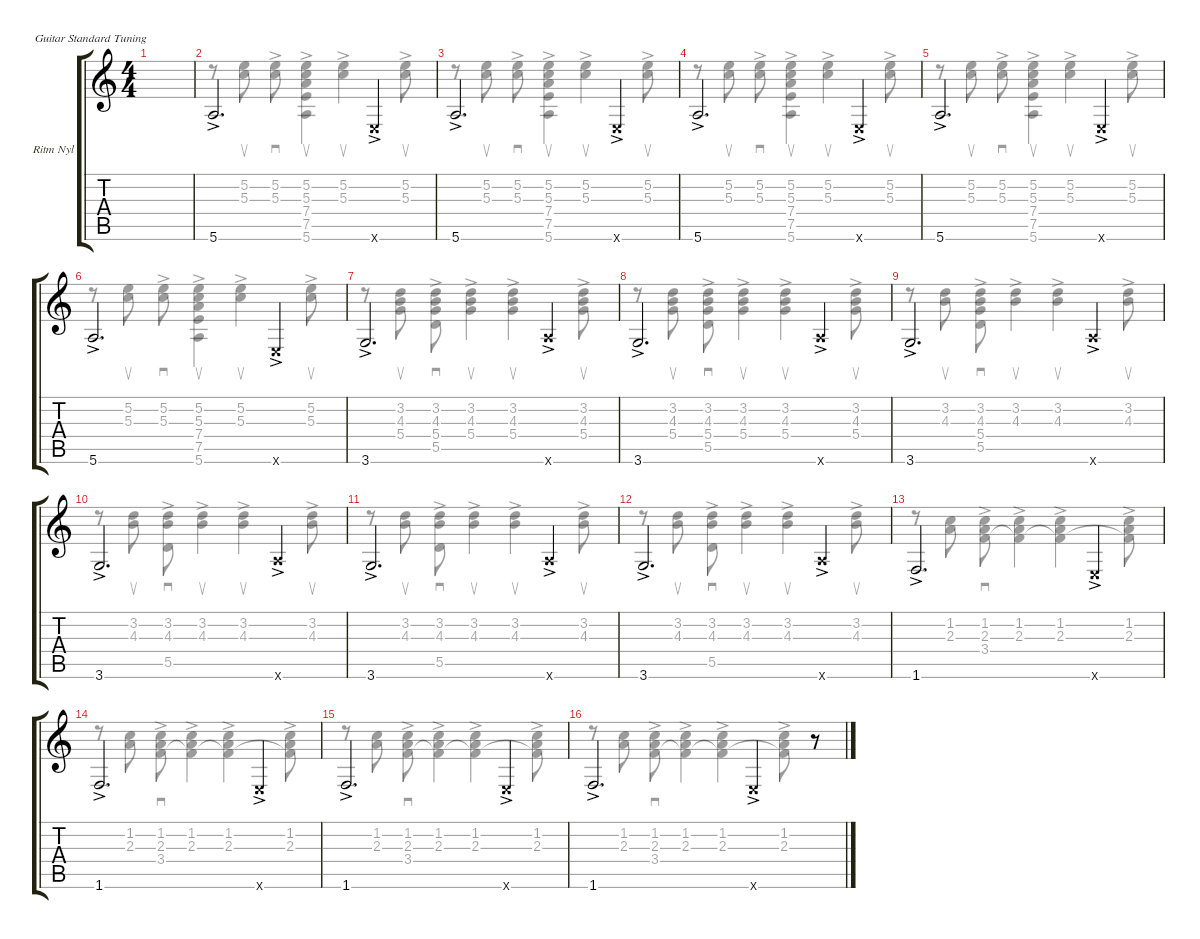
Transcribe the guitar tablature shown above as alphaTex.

\defaultSystemsLayout 4
\hideDynamics
\bracketExtendMode groupsimilarinstruments
\firstSystemTrackNameOrientation horizontal
\otherSystemsTrackNameOrientation horizontal
\track ("Ritm guitar" "Ritm Nyl") {instrument acousticguitarnylon}
\staff {score tabs}
\tuning (E4 B3 G3 D3 A2 E2)
\voice
\ts (4 4)
\tempo (140 hide)
\clef g2
\scale
0.512027
\ks aminor
|
5.6{ac}.2{d} 0.6{ac x}.4 |
5.6{ac}.2{d} 0.6{ac x}.4 |
5.6{ac}.2{d} 0.6{ac x}.4 |
5.6{ac}.2{d} 0.6{ac x}.4 |
5.6{ac}.2{d} 0.6{ac x}.4 |
3.6{ac}.2{d} 5.6{ac x}.4 |
3.6{ac}.2{d} 5.6{ac x}.4 |
3.6{ac}.2{d} 5.6{ac x}.4 |
3.6{ac}.2{d} 5.6{ac x}.4 |
3.6{ac}.2{d} 5.6{ac x}.4 |
3.6{ac}.2{d} 5.6{ac x}.4 |
1.6{ac}.2{d} 0.6{ac x}.4 |
1.6{ac}.2{d} 0.6{ac x}.4 |
1.6{ac}.2{d} 0.6{ac x}.4 |
1.6{ac}.2{d} 0.6{ac x}.4 r.8
\voice
\clef g2
\ottava regular
\simile none
\scale
0.512027
\ks aminor
|
r.8 (5.2 5.3).8{su} (5.2{ac} 5.3{ac}).8{sd} (5.2{ac} 5.3{ac} 7.4{ac} 7.5{ac} 5.6{ac}).4{su} (5.2{ac} 5.3{ac}).4{su} (5.2{ac} 5.3{ac}).8{su} |
r.8 (5.2 5.3).8{su} (5.2{ac} 5.3{ac}).8{sd} (5.2{ac} 5.3{ac} 7.4{ac} 7.5{ac} 5.6{ac}).4{su} (5.2{ac} 5.3{ac}).4{su} (5.2{ac} 5.3{ac}).8{su} |
r.8 (5.2 5.3).8{su} (5.2{ac} 5.3{ac}).8{sd} (5.2{ac} 5.3{ac} 7.4{ac} 7.5{ac} 5.6{ac}).4{su} (5.2{ac} 5.3{ac}).4{su} (5.2{ac} 5.3{ac}).8{su} |
r.8 (5.2 5.3).8{su} (5.2{ac} 5.3{ac}).8{sd} (5.2{ac} 5.3{ac} 7.4{ac} 7.5{ac} 5.6{ac}).4{su} (5.2{ac} 5.3{ac}).4{su} (5.2{ac} 5.3{ac}).8{su} |
r.8 (5.2 5.3).8{su} (5.2{ac} 5.3{ac}).8{sd} (5.2{ac} 5.3{ac} 7.4{ac} 7.5{ac} 5.6{ac}).4{su} (5.2{ac} 5.3{ac}).4{su} (5.2{ac} 5.3{ac}).8{su} |
r.8 (3.2 4.3 5.4).8{su} (3.2{ac} 4.3{ac} 5.4{ac} 5.5{ac}).8{sd} (3.2{ac} 4.3{ac} 5.4{ac}).4{su} (3.2{ac} 4.3{ac} 5.4{ac}).4{su} (3.2{ac} 4.3{ac} 5.4{ac}).8{su} |
r.8 (3.2 4.3 5.4).8{su} (3.2{ac} 4.3{ac} 5.4{ac} 5.5{ac}).8{sd} (3.2{ac} 4.3{ac} 5.4{ac}).4{su} (3.2{ac} 4.3{ac} 5.4{ac}).4{su} (3.2{ac} 4.3{ac} 5.4{ac}).8{su} |
r.8 (3.2 4.3).8{su} (3.2{ac} 4.3{ac} 5.4{ac} 5.5{ac}).8{sd} (3.2{ac} 4.3{ac}).4{su} (3.2{ac} 4.3{ac}).4{su} (3.2{ac} 4.3{ac}).8{su} |
r.8 (3.2 4.3).8{su} (3.2{ac} 4.3{ac} 5.5{ac}).8{sd} (3.2{ac} 4.3{ac}).4{su} (3.2{ac} 4.3{ac}).4{su} (3.2{ac} 4.3{ac}).8{su} |
r.8 (3.2 4.3).8{su} (3.2{ac} 4.3{ac} 5.5{ac}).8{sd} (3.2{ac} 4.3{ac}).4{su} (3.2{ac} 4.3{ac}).4{su} (3.2{ac} 4.3{ac}).8{su} |
r.8 (3.2 4.3).8{su} (3.2{ac} 4.3{ac} 5.5{ac}).8{sd} (3.2{ac} 4.3{ac}).4{su} (3.2{ac} 4.3{ac}).4{su} (3.2{ac} 4.3{ac}).8{su} |
r.8 (1.2 2.3).8 (1.2{ac} 2.3{ac} 3.4{ac}).8{sd} (1.2{ac} 2.3 3.4{t}).4 (1.2{ac} 2.3{ac} 3.4{t}).4 (1.2{ac} 2.3 3.4{t}).8 |
r.8 (1.2 2.3).8 (1.2{ac} 2.3{ac} 3.4{ac}).8{sd} (1.2{ac} 2.3 3.4{t}).4 (1.2{ac} 2.3{ac} 3.4{t}).4 (1.2{ac} 2.3 3.4{t}).8 |
r.8 (1.2 2.3).8 (1.2{ac} 2.3{ac} 3.4{ac}).8{sd} (1.2{ac} 2.3 3.4{t}).4 (1.2{ac} 2.3{ac} 3.4{t}).4 (1.2{ac} 2.3 3.4{t}).8 |
r.8 (1.2 2.3).8 (1.2{ac} 2.3{ac} 3.4{ac}).8{sd} (1.2{ac} 2.3 3.4{t}).4 (1.2{ac} 2.3{ac} 3.4{t}).4 (1.2{ac} 2.3 3.4{t}).8
